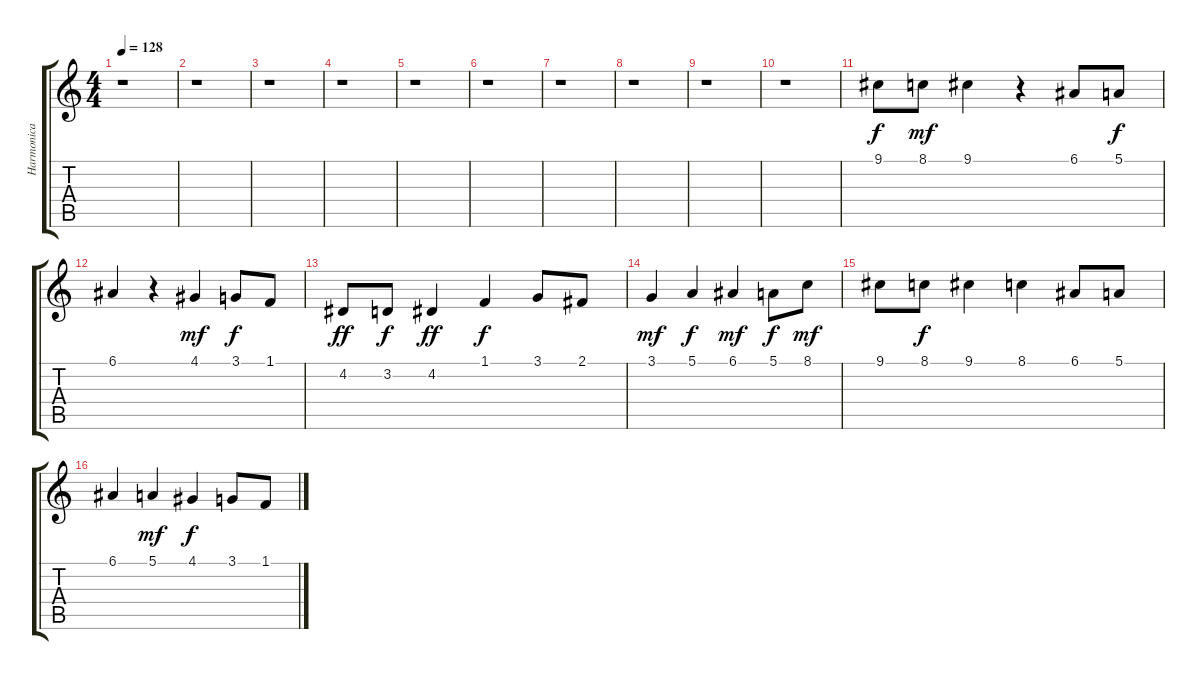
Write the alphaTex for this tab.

\track ("Harmonica" "Harmonica") {instrument harmonica}
\staff {score tabs}
\tuning (E4 B3 G3 D3 A2 E2) {hide}
\ts (4 4)
\tempo 128
\clef g2
\ks c
r.1{dy f} |
r.1 |
r.1 |
r.1 |
r.1 |
r.1 |
r.1 |
r.1 |
r.1 |
r.1 |
9.1.8 8.1.8{dy mf} 9.1.4 r.4 6.1.8 5.1.8{dy f} |
6.1.4 r.4 4.1.4{dy mf} 3.1.8{dy f} 1.1.8 |
4.2.8{dy ff} 3.2.8{dy f} 4.2.4{dy ff} 1.1.4{dy f} 3.1.8 2.1.8 |
3.1.4{dy mf} 5.1.4{dy f} 6.1.4{dy mf} 5.1.8{dy f} 8.1.8{dy mf} |
9.1.8 8.1.8{dy f} 9.1.4 8.1.4 6.1.8 5.1.8 |
6.1.4 5.1.4{dy mf} 4.1.4{dy f} 3.1.8 1.1.8
